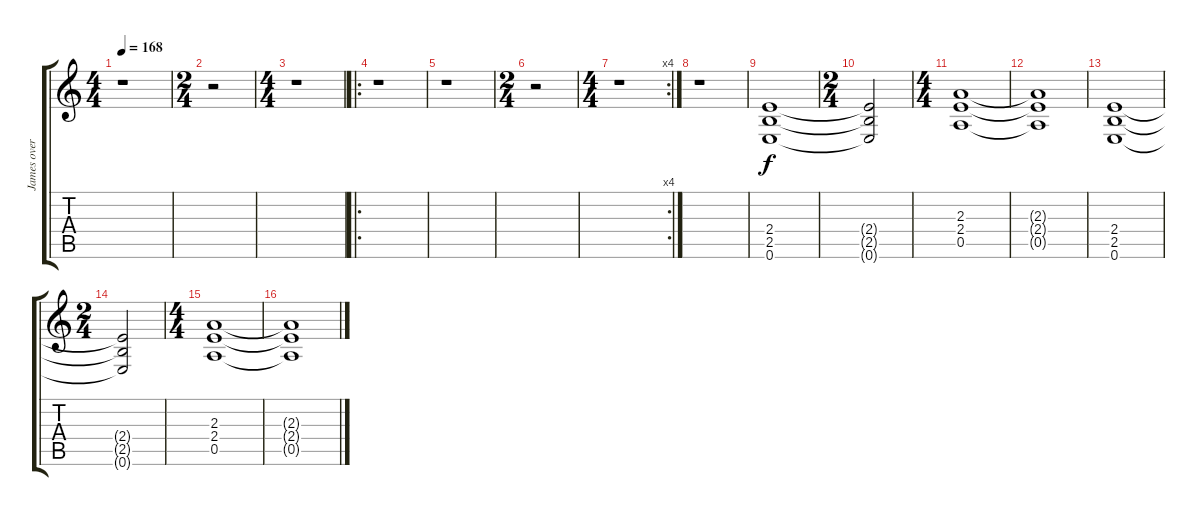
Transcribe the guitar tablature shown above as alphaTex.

\track ("James overdrive" "James over") {instrument overdrivenguitar}
\staff {score tabs}
\tuning (E4 B3 G3 D3 A2 E2) {hide}
\ts (4 4)
\tempo 168
\clef g2
\ks c
r.1{dy f} |
\ts (2 4)
r.2 |
\ts (4 4)
r.1 |
\ro
r.1 |
r.1 |
\ts (2 4)
r.2 |
\rc 4
\ts (4 4)
r.1 |
r.1 |
(2.4 2.5 0.6).1 |
\ts (2 4)
(2.4{t} 2.5{t} 0.6{t}).2 |
\ts (4 4)
(2.3 2.4 0.5).1 |
(2.3{t} 2.4{t} 0.5{t}).1 |
(2.4 2.5 0.6).1 |
\ts (2 4)
(2.4{t} 2.5{t} 0.6{t}).2 |
\ts (4 4)
(2.3 2.4 0.5).1 |
(2.3{t} 2.4{t} 0.5{t}).1
